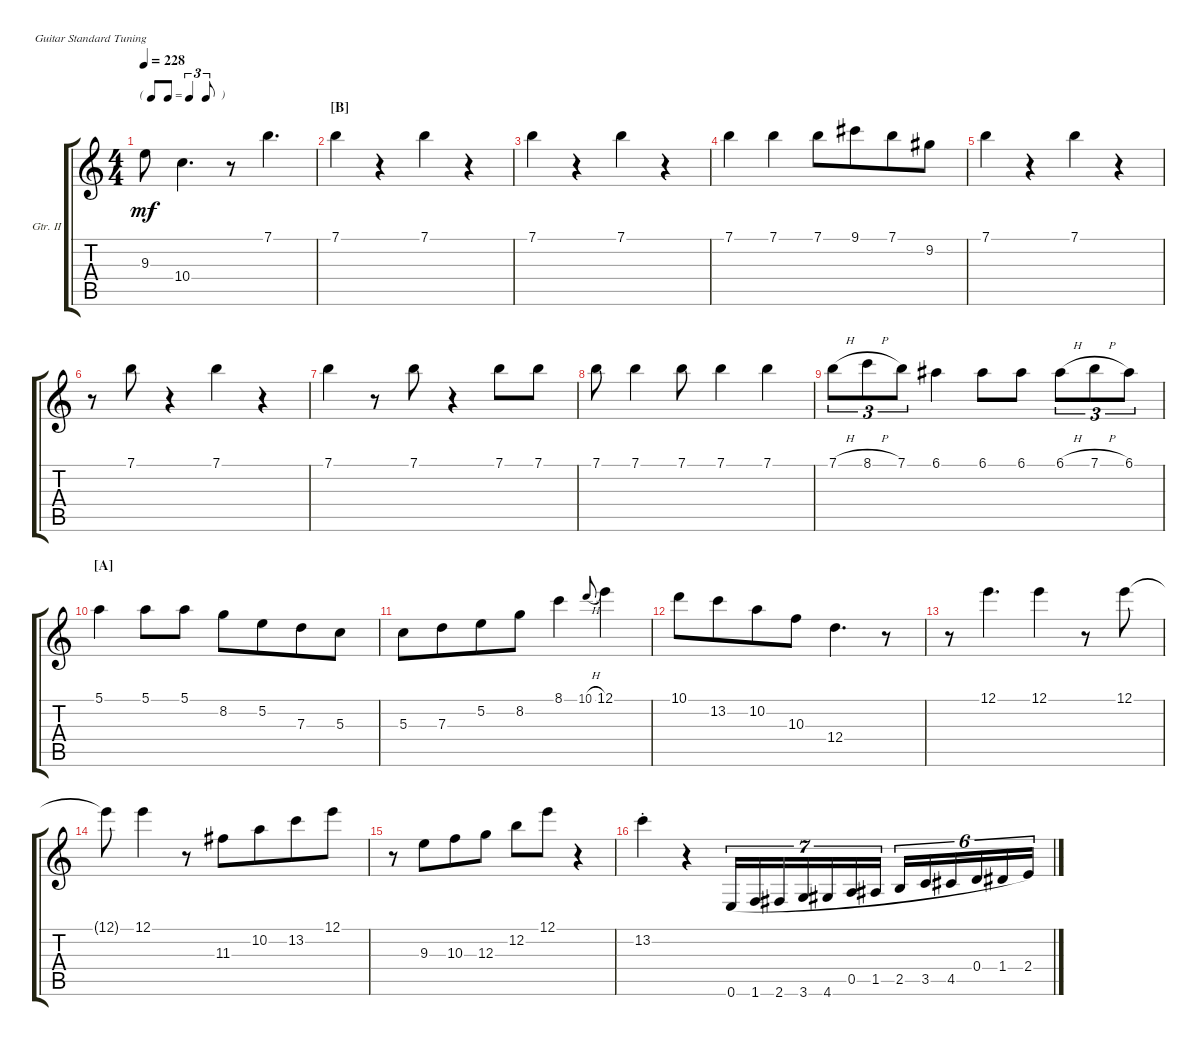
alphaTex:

\defaultSystemsLayout 4
\bracketExtendMode groupsimilarinstruments
\firstSystemTrackNameOrientation horizontal
\otherSystemsTrackNameOrientation horizontal
\track ("Guitar I" "Gtr. II") {instrument acousticguitarsteel}
\staff {score tabs}
\tuning (E4 B3 G3 D3 A2 E2)
\ts (4 4)
\tf triplet8th
\tempo 228
\clef g2
\ks c
9.3.8{dy mf} 10.4.4{d} r.8 7.1.4{d} |
\section ("B" "")
7.1.4 r.4 7.1.4 r.4 |
7.1.4 r.4 7.1.4 r.4 |
7.1.4 7.1.4 7.1.8 9.1.8{beam merge} 7.1.8 9.2.8 |
7.1.4 r.4 7.1.4 r.4 |
r.8 7.1.8 r.4 7.1.4 r.4 |
7.1.4 r.8 7.1.8 r.4 7.1.8 7.1.8 |
7.1.8 7.1.4 7.1.8 7.1.4 7.1.4 |
7.1{h}.8{tu (3 2)} 8.1{h}.8{tu (3 2)} 7.1.8{tu (3 2)} 6.1.4 6.1.8 6.1.8 6.1{h}.8{tu (3 2)} 7.1{h}.8{tu (3 2)} 6.1.8{tu (3 2)} |
\section ("A" "")
5.1.4 5.1.8 5.1.8 8.2.8 5.2.8{beam merge} 7.3.8 5.3.8 |
5.3.8 7.3.8{beam merge} 5.2.8 8.2.8 8.1.4 10.1{h}.8{gr onbeat} 12.1.4 |
10.1.8 13.2.8{beam merge} 10.2.8 10.3.8 12.4.4{d} r.8 |
r.8 12.1.4{d} 12.1.4 r.8 12.1.8 |
12.1{t}.8 12.1.4 r.8 11.3.8 10.2.8{beam merge} 13.2.8 12.1.8 |
r.8 9.3.8{beam merge} 10.3.8 12.3.8 12.2.8 12.1.8 r.4 |
13.2{st}.4 r.4 0.6.16{tu (7 4) legatoorigin} 1.6.16{tu (7 4) legatoorigin} 2.6.16{tu (7 4) legatoorigin} 3.6.16{tu (7 4) legatoorigin} 4.6.16{tu (7 4) legatoorigin} 0.5.16{tu (7 4) legatoorigin} 1.5.16{tu (7 4) legatoorigin} 2.5.16{tu (6 4) legatoorigin} 3.5.16{tu (6 4) legatoorigin} 4.5.16{tu (6 4) legatoorigin} 0.4.16{tu (6 4) legatoorigin} 1.4.16{tu (6 4) legatoorigin} 2.4.16{tu (6 4) legatoorigin}
